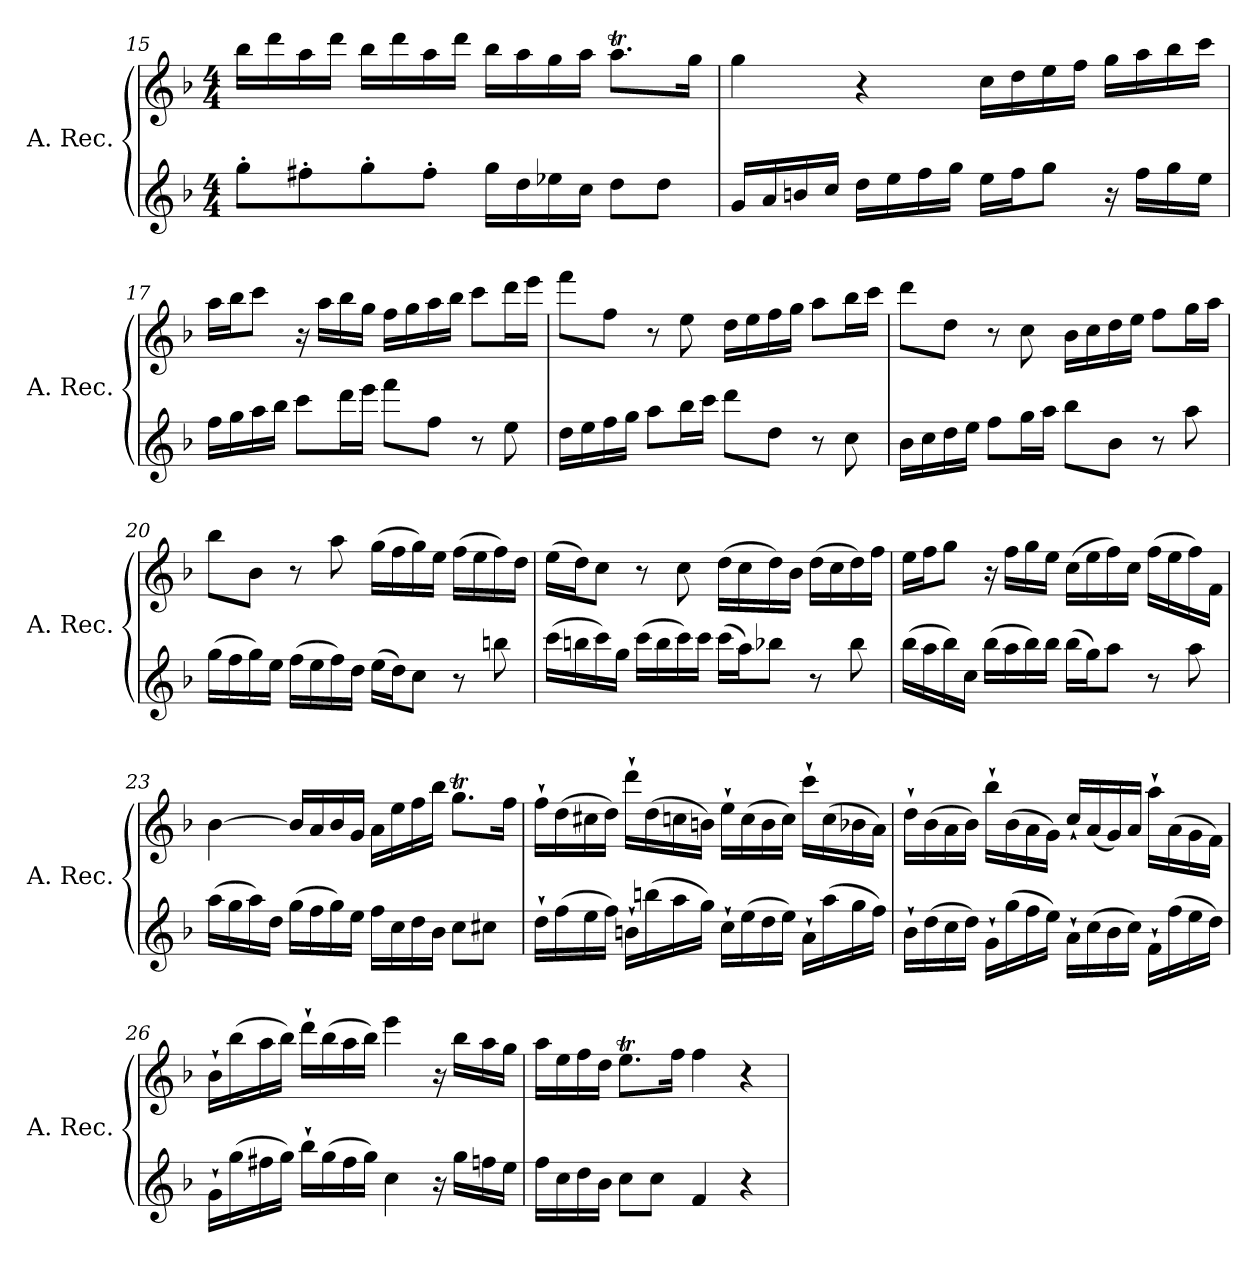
**kern	**kern
*part2	*part1
*staff2	*staff1
*I"A. Rec.	*I"A. Rec.
*I'A. Rec.	*I'A. Rec.
!!LO:LB:g=z
*clefG2	*clefG2
*k[b-]	*k[b-]
*M4/4	*M4/4
=15	=15
8gg'\L	16bb-\LL
.	16ddd\
8ff#X'\	16aa\
.	16ddd\JJ
8gg'\	16bb-\LL
.	16ddd\
8ff#'\J	16aa\
.	16ddd\JJ
16gg\LL	16bb-\LL
16dd\	16aa\
16ee-X\	16gg\
16cc\JJ	16aa\JJ
8dd\L	8.aat\L
8dd\J	.
.	16gg\Jk
=16	=16
16g/LL	4gg\
16a/	.
16bn/	.
16cc/JJ	.
16dd\LL	4r
16ee\	.
16ff\	.
16gg\JJ	.
16ee\LL	16cc\LL
16ff\J	16dd\
8gg\J	16ee\
.	16ff\JJ
16r	16gg\LL
16ff\LL	16aa\
16gg\	16bb-\
16ee\JJ	16ccc\JJ
!!LO:LB:g=z
=17	=17
16ff\LL	16aa\LL
16gg\	16bb-\J
16aa\	8ccc\J
16bb-\JJ	.
8ccc\L	16r
.	16aa\LL
16ddd\L	16bb-\
16eee\JJ	16gg\JJ
8fff\L	16ff\LL
.	16gg\
8ff\J	16aa\
.	16bb-\JJ
8r	8ccc\L
8ee\	16ddd\L
.	16eee\JJ
=18	=18
16dd\LL	8fff\L
16ee\	.
16ff\	8ff\J
16gg\JJ	.
8aa\L	8r
16bb-\L	8ee\
16ccc\JJ	.
8ddd\L	16dd\LL
.	16ee\
8dd\J	16ff\
.	16gg\JJ
8r	8aa\L
8cc\	16bb-\L
.	16ccc\JJ
!!LO:LB:g=z
=19	=19
16b-\LL	8ddd\L
16cc\	.
16dd\	8dd\J
16ee\JJ	.
8ff\L	8r
16gg\L	8cc\
16aa\JJ	.
8bb-\L	16b-\LL
.	16cc\
8b-\J	16dd\
.	16ee\JJ
8r	8ff\L
8aa\	16gg\L
.	16aa\JJ
=20	=20
(16gg\LL	8bb-\L
16ff\	.
16gg\)	8b-\J
16ee\JJ	.
(16ff\LL	8r
16ee\	.
16ff\)	8aa\
16dd\JJ	.
(16ee\LL	(16gg\LL
16dd\J)	16ff\
8cc\J	16gg\)
.	16ee\JJ
8r	(16ff\LL
.	16ee\
8bbn\	16ff\)
.	16dd\JJ
!!LO:LB:g=z
=21	=21
(16ccc\LL	(16ee\LL
16bbn\	16dd\J)
16ccc\)	8cc\J
16gg\JJ	.
(16ccc\LL	8r
16bb\	.
16ccc\)	8cc\
16ccc\JJ	.
(16ccc\LL	(16dd\LL
16aa\J)	16cc\
8bb-X\J	16dd\)
.	16b-\JJ
8r	(16dd\LL
.	16cc\
8bb-\	16dd\)
.	16ff\JJ
=22	=22
(16bb-\LL	16ee\LL
16aa\	16ff\J
16bb-\)	8gg\J
16cc\JJ	.
(16bb-\LL	16r
16aa\	16ff\LL
16bb-\)	16gg\
16bb-\JJ	16ee\JJ
(16bb-\LL	(16cc\LL
16gg\J)	16ee\
8aa\J	16ff\)
.	16cc\JJ
8r	(16ff\LL
.	16ee\
8aa\	16ff\)
.	16f\JJ
!!LO:LB:g=z
=23	=23
(16aa\LL	[4b-\
16gg\	.
16aa\)	.
16dd\JJ	.
(16gg\LL	16b-/LL]
16ff\	16a/
16gg\)	16b-/
16ee\JJ	16g/JJ
16ff\LL	16a\LL
16cc\	16ee\
16dd\	16ff\
16b-\JJ	16bb-\JJ
8cc\L	8.ggT\L
8cc#X\J	.
.	16ff\Jk
=24	=24
16dd`\LL	16ff`\LL
(16ff\	(16dd\
16ee\	16cc#X\
16ff\JJ)	16dd\JJ)
16bn`\LL	16ddd`\LL
(16bbn\	(16dd\
16aa\	16ccn\
16gg\JJ)	16bn\JJ)
16cc`\LL	16ee`\LL
(16ee\	(16cc\
16dd\	16b\
16ee\JJ)	16cc\JJ)
16a`\LL	16ccc`\LL
(16aa\	(16cc\
16gg\	16b-X\
16ff\JJ)	16a\JJ)
!!LO:PB:g=z
=25	=25
16b-`\LL	16dd`\LL
(16dd\	(16b-\
16cc\	16a\
16dd\JJ)	16b-\JJ)
16g`\LL	16bb-`\LL
(16gg\	(16b-\
16ff\	16a\
16ee\JJ)	16g\JJ)
16a`\LL	16cc`/LL
(16cc\	(16a/
16b-\	16g/)
16cc\JJ)	16a/JJ
16f`\LL	16aa`\LL
(16ff\	(16a\
16ee\	16g\
16dd\JJ)	16f\JJ)
=26	=26
16g`\LL	16b-`\LL
(16gg\	(16bb-\
16ff#X\	16aa\
16gg\JJ)	16bb-\JJ)
16bb-`\LL	16ddd`\LL
(16gg\	(16bb-\
16ff#\	16aa\
16gg\JJ)	16bb-\JJ)
4cc\	4eee\
16r	16r
16gg\LL	16bb-\LL
16ffn\	16aa\
16ee\JJ	16gg\JJ
=27	=27
*	*MM50
16ff\LL	16aa\LL
16cc\	16ee\
*	*MM46
16dd\	16ff\
16b-\JJ	16dd\JJ
8cc\L	8.eet\L
8cc\J	.
.	16ff\Jk
4f/	4ff\
4r	4r
=	=
*-	*-
